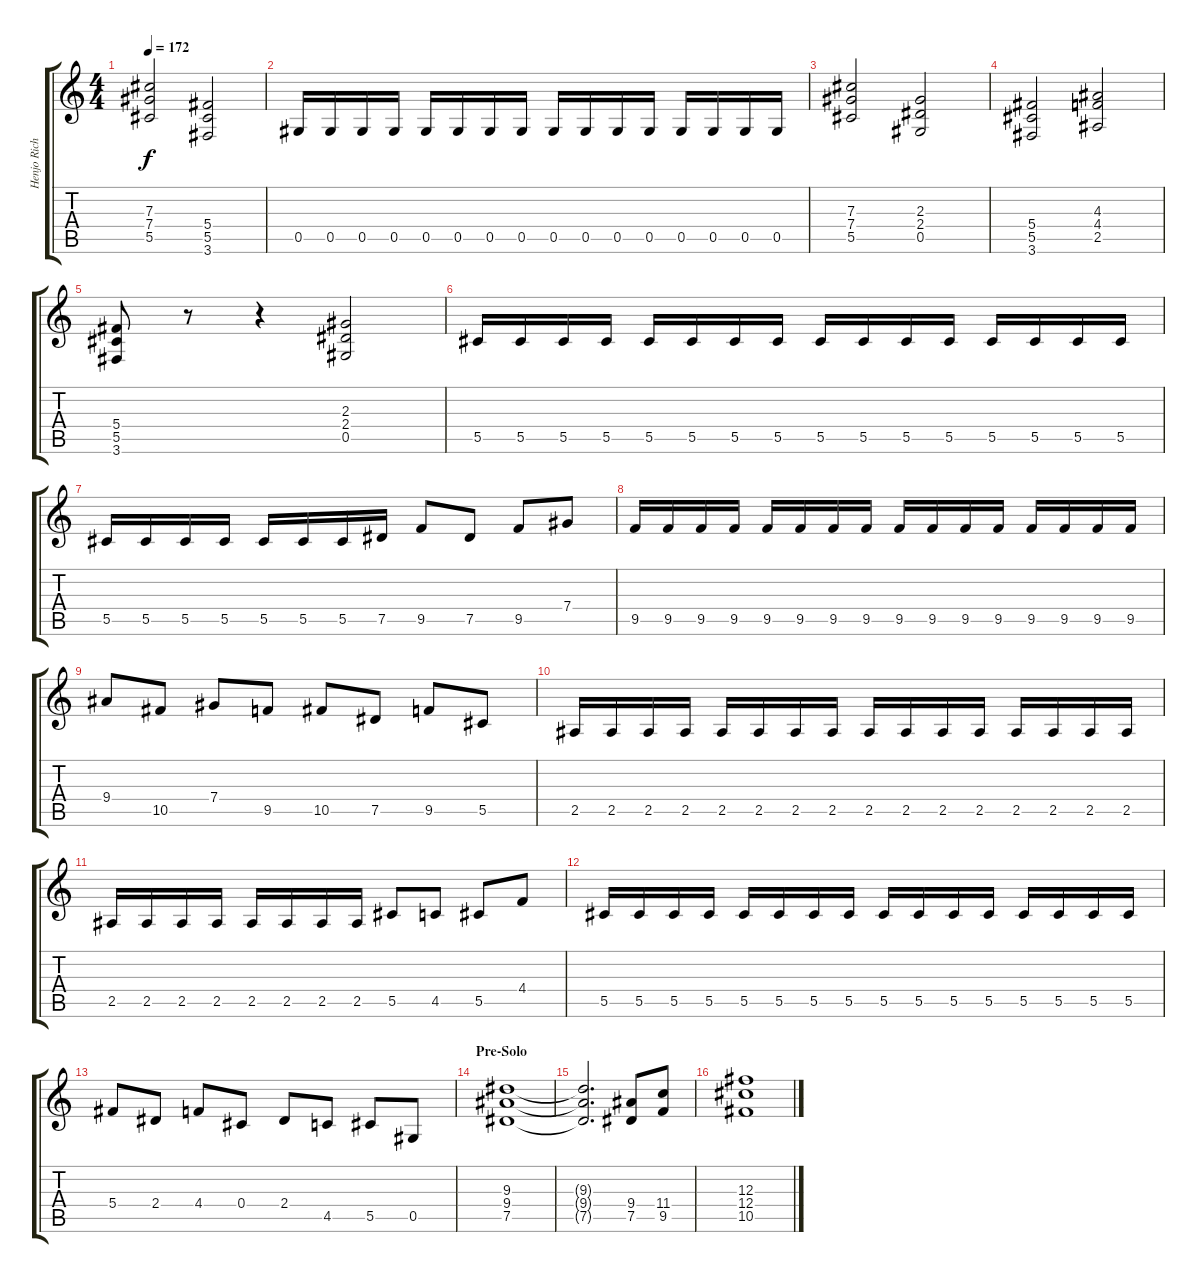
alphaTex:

\track ("Henjo Richter - Guitar" "Henjo Rich") {instrument overdrivenguitar}
\staff {score tabs}
\tuning (Eb4 Bb3 Gb3 Db3 Ab2 Eb2) {hide}
\ts (4 4)
\tempo 172
\clef g2
\ks c
(7.3 7.4 5.5).2{dy f} (5.4 5.5 3.6).2 |
0.5.16 0.5.16 0.5.16 0.5.16 0.5.16 0.5.16 0.5.16 0.5.16 0.5.16 0.5.16 0.5.16 0.5.16 0.5.16 0.5.16 0.5.16 0.5.16 |
(7.3 7.4 5.5).2 (2.3 2.4 0.5).2 |
(5.4 5.5 3.6).2 (4.3 4.4 2.5).2 |
(5.4 5.5 3.6).8 r.8 r.4 (2.3 2.4 0.5).2 |
5.5.16 5.5.16 5.5.16 5.5.16 5.5.16 5.5.16 5.5.16 5.5.16 5.5.16 5.5.16 5.5.16 5.5.16 5.5.16 5.5.16 5.5.16 5.5.16 |
5.5.16 5.5.16 5.5.16 5.5.16 5.5.16 5.5.16 5.5.16 7.5.16 9.5.8 7.5.8 9.5.8 7.4.8 |
9.5.16 9.5.16 9.5.16 9.5.16 9.5.16 9.5.16 9.5.16 9.5.16 9.5.16 9.5.16 9.5.16 9.5.16 9.5.16 9.5.16 9.5.16 9.5.16 |
9.4.8 10.5.8 7.4.8 9.5.8 10.5.8 7.5.8 9.5.8 5.5.8 |
2.5.16 2.5.16 2.5.16 2.5.16 2.5.16 2.5.16 2.5.16 2.5.16 2.5.16 2.5.16 2.5.16 2.5.16 2.5.16 2.5.16 2.5.16 2.5.16 |
2.5.16 2.5.16 2.5.16 2.5.16 2.5.16 2.5.16 2.5.16 2.5.16 5.5.8 4.5.8 5.5.8 4.4.8 |
5.5.16 5.5.16 5.5.16 5.5.16 5.5.16 5.5.16 5.5.16 5.5.16 5.5.16 5.5.16 5.5.16 5.5.16 5.5.16 5.5.16 5.5.16 5.5.16 |
5.4.8 2.4.8 4.4.8 0.4.8 2.4.8 4.5.8 5.5.8 0.5.8 |
\section ("" "Pre-Solo")
(9.3 9.4 7.5).1 |
(9.3{t} 9.4{t} 7.5{t}).2{d} (9.4 7.5).8 (11.4 9.5).8 |
(12.3 12.4 10.5).1
